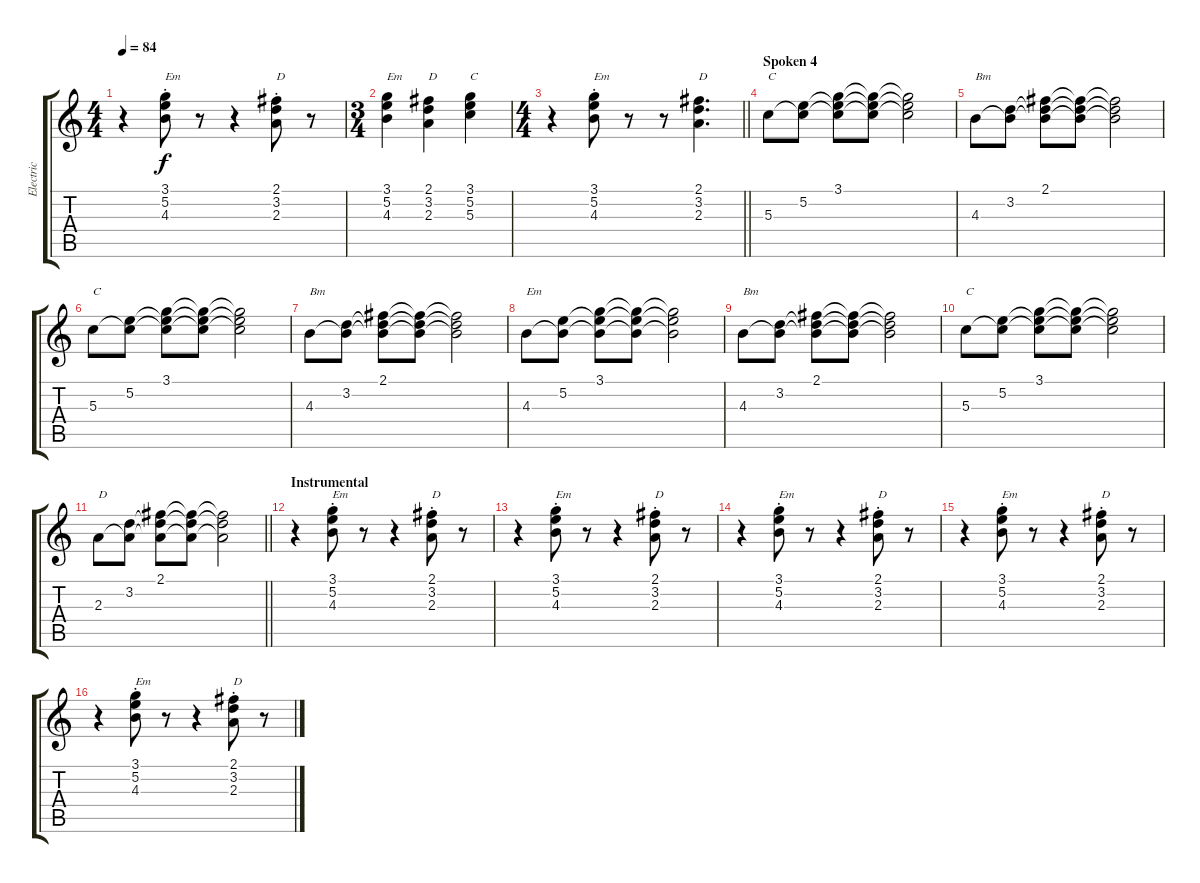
\track ("Electric" "Electric") {instrument overdrivenguitar}
\staff {score tabs}
\tuning (E4 B3 G3 D3 A2 E2) {hide}
\ts (4 4)
\tempo 84
\clef g2
\ks c
r.4{dy f} (3.1{st} 5.2{st} 4.3{st}).8{txt "Em"} r.8 r.4 (2.1{st} 3.2{st} 2.3{st}).8{txt "D"} r.8 |
\ts (3 4)
(3.1 5.2 4.3).4{txt "Em"} (2.1 3.2 2.3).4{txt "D"} (3.1 5.2 5.3).4{txt "C"} |
\ts (4 4)
\barLineRight lightlight
r.4 (3.1{st} 5.2{st} 4.3{st}).8{txt "Em"} r.8 r.8 (2.1 3.2 2.3).4{d txt "D"} |
\section ("" "Spoken 4")
5.3.8{txt "C"} (5.2 5.3{t}).8 (3.1 5.2{t} 5.3{t}).8 (3.1{t} 5.2{t} 5.3{t}).8 (3.1{t} 5.2{t} 5.3{t}).2 |
4.3.8{txt "Bm"} (3.2 4.3{t}).8 (2.1 3.2{t} 4.3{t}).8 (2.1{t} 3.2{t} 4.3{t}).8 (2.1{t} 3.2{t} 4.3{t}).2 |
5.3.8{txt "C"} (5.2 5.3{t}).8 (3.1 5.2{t} 5.3{t}).8 (3.1{t} 5.2{t} 5.3{t}).8 (3.1{t} 5.2{t} 5.3{t}).2 |
4.3.8{txt "Bm"} (3.2 4.3{t}).8 (2.1 3.2{t} 4.3{t}).8 (2.1{t} 3.2{t} 4.3{t}).8 (2.1{t} 3.2{t} 4.3{t}).2 |
4.3.8{txt "Em"} (5.2 4.3{t}).8 (3.1 5.2{t} 4.3{t}).8 (3.1{t} 5.2{t} 4.3{t}).8 (3.1{t} 5.2{t} 4.3{t}).2 |
4.3.8{txt "Bm"} (3.2 4.3{t}).8 (2.1 3.2{t} 4.3{t}).8 (2.1{t} 3.2{t} 4.3{t}).8 (2.1{t} 3.2{t} 4.3{t}).2 |
5.3.8{txt "C"} (5.2 5.3{t}).8 (3.1 5.2{t} 5.3{t}).8 (3.1{t} 5.2{t} 5.3{t}).8 (3.1{t} 5.2{t} 5.3{t}).2 |
\barLineRight lightlight
2.3.8{txt "D"} (3.2 2.3{t}).8 (2.1 3.2{t} 2.3{t}).8 (2.1{t} 3.2{t} 2.3{t}).8 (2.1{t} 3.2{t} 2.3{t}).2 |
\section ("" "Instrumental")
r.4 (3.1{st} 5.2{st} 4.3{st}).8{txt "Em"} r.8 r.4 (2.1{st} 3.2{st} 2.3{st}).8{txt "D"} r.8 |
r.4 (3.1{st} 5.2{st} 4.3{st}).8{txt "Em"} r.8 r.4 (2.1{st} 3.2{st} 2.3{st}).8{txt "D"} r.8 |
r.4 (3.1{st} 5.2{st} 4.3{st}).8{txt "Em"} r.8 r.4 (2.1{st} 3.2{st} 2.3{st}).8{txt "D"} r.8 |
r.4 (3.1{st} 5.2{st} 4.3{st}).8{txt "Em"} r.8 r.4 (2.1{st} 3.2{st} 2.3{st}).8{txt "D"} r.8 |
r.4 (3.1{st} 5.2{st} 4.3{st}).8{txt "Em"} r.8 r.4 (2.1{st} 3.2{st} 2.3{st}).8{txt "D"} r.8
